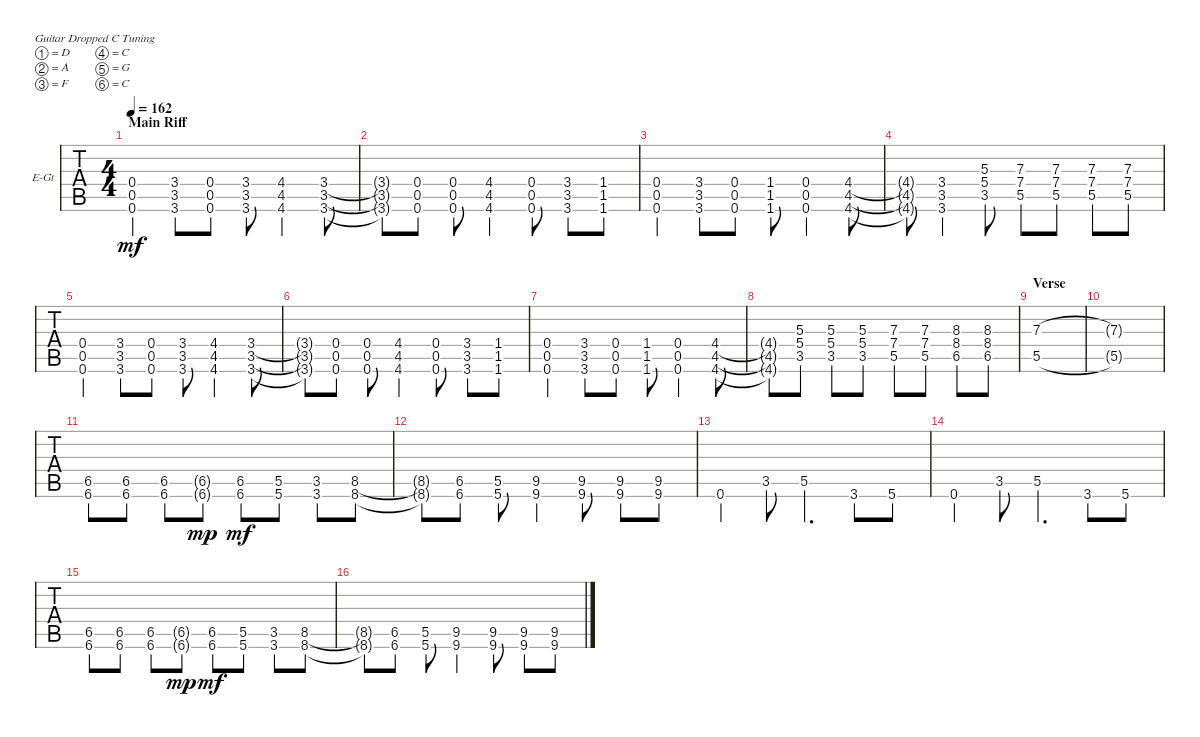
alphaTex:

\bracketExtendMode groupsimilarinstruments
\firstSystemTrackNameOrientation horizontal
\otherSystemsTrackNameOrientation horizontal
\track ("Electric Guitar 1" "E-Gt") {instrument distortionguitar}
\staff {tabs}
\tuning (D4 A3 F3 C3 G2 C2)
\ts (4 4)
\section ("" "Main Riff")
\tempo 162
\clef g2
\ks c
(0.6 0.5 0.4).4{dy mf} (3.4 3.5 3.6).8 (0.6 0.5 0.4).8 (3.4 3.5 3.6).8 (4.6 4.5 4.4).4 (3.6 3.5 3.4).8 |
(3.6{t} 3.5{t} 3.4{t}).8 (0.6 0.5 0.4).8 (0.6 0.5 0.4).8 (4.4 4.5 4.6).4 (0.6 0.5 0.4).8 (3.4 3.5 3.6).8 (1.6 1.5 1.4).8 |
(0.6 0.5 0.4).4 (3.4 3.5 3.6).8 (0.6 0.5 0.4).8 (1.4 1.5 1.6).8 (0.6 0.5 0.4).4 (4.4 4.5 4.6).8 |
(4.6{t} 4.5{t} 4.4{t}).8 (3.4 3.5 3.6).4 (3.5 5.3 5.4).8 (7.3 5.5 7.4).8 (5.5 7.3 7.4).8 (7.3 5.5 7.4).8 (7.3 7.4 5.5).8 |
(0.6 0.5 0.4).4 (3.4 3.5 3.6).8 (0.6 0.5 0.4).8 (3.4 3.5 3.6).8 (4.6 4.5 4.4).4 (3.6 3.5 3.4).8 |
(3.6{t} 3.5{t} 3.4{t}).8 (0.6 0.5 0.4).8 (0.6 0.5 0.4).8 (4.4 4.5 4.6).4 (0.6 0.5 0.4).8 (3.4 3.5 3.6).8 (1.6 1.5 1.4).8 |
(0.6 0.5 0.4).4 (3.4 3.5 3.6).8 (0.6 0.5 0.4).8 (1.4 1.5 1.6).8 (0.6 0.5 0.4).4 (4.4 4.5 4.6).8 |
(4.6{t} 4.5{t} 4.4{t}).8 (3.5 5.3 5.4).8 (3.5 5.3 5.4).8 (3.5 5.3 5.4).8 (7.3 5.5 7.4).8 (5.5 7.3 7.4).8 (8.3 6.5 8.4).8 (8.3 6.5 8.4).8 |
\section ("" "Verse")
(5.5 7.3).1 |
(5.5{t} 7.3{t}).1 |
(6.6 6.5).8 (6.6 6.5).8 (6.6 6.5).8 (6.6{g} 6.5{g}).8{dy mp} (6.6 6.5).8{dy mf} (5.6 5.5).8 (3.6 3.5).8 (8.6 8.5).8 |
(8.6{t} 8.5{t}).8 (6.6 6.5).8 (5.6 5.5).8 (9.6 9.5).4 (9.6 9.5).8 (9.6 9.5).8 (9.6 9.5).8 |
0.6.4 3.5.8 5.5.4{d} 3.6.8 5.6.8 |
0.6.4 3.5.8 5.5.4{d} 3.6.8 5.6.8 |
(6.6 6.5).8 (6.6 6.5).8 (6.6 6.5).8 (6.6{g} 6.5{g}).8{dy mp} (6.6 6.5).8{dy mf} (5.6 5.5).8 (3.6 3.5).8 (8.6 8.5).8 |
(8.6{t} 8.5{t}).8 (6.6 6.5).8 (5.6 5.5).8 (9.6 9.5).4 (9.6 9.5).8 (9.6 9.5).8 (9.6 9.5).8
